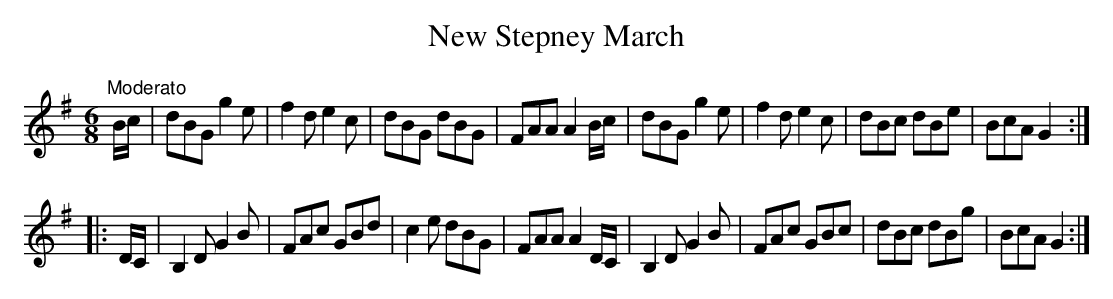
X:1
T:New Stepney March
M:6/8
K:G major
"Moderato" B/c/|\
dBG g2e| f2d e2c| dBG dBG| FAA A2B/c/|\
dBG g2e| f2d e2c| dBc dBe| BcA G2::
D/C/|\
B,2D G2B| FAc GBd| c2e dBG| FAA A2D/C/|\
B,2D G2B| FAc GBc| dBc dBg| BcA G2:|
